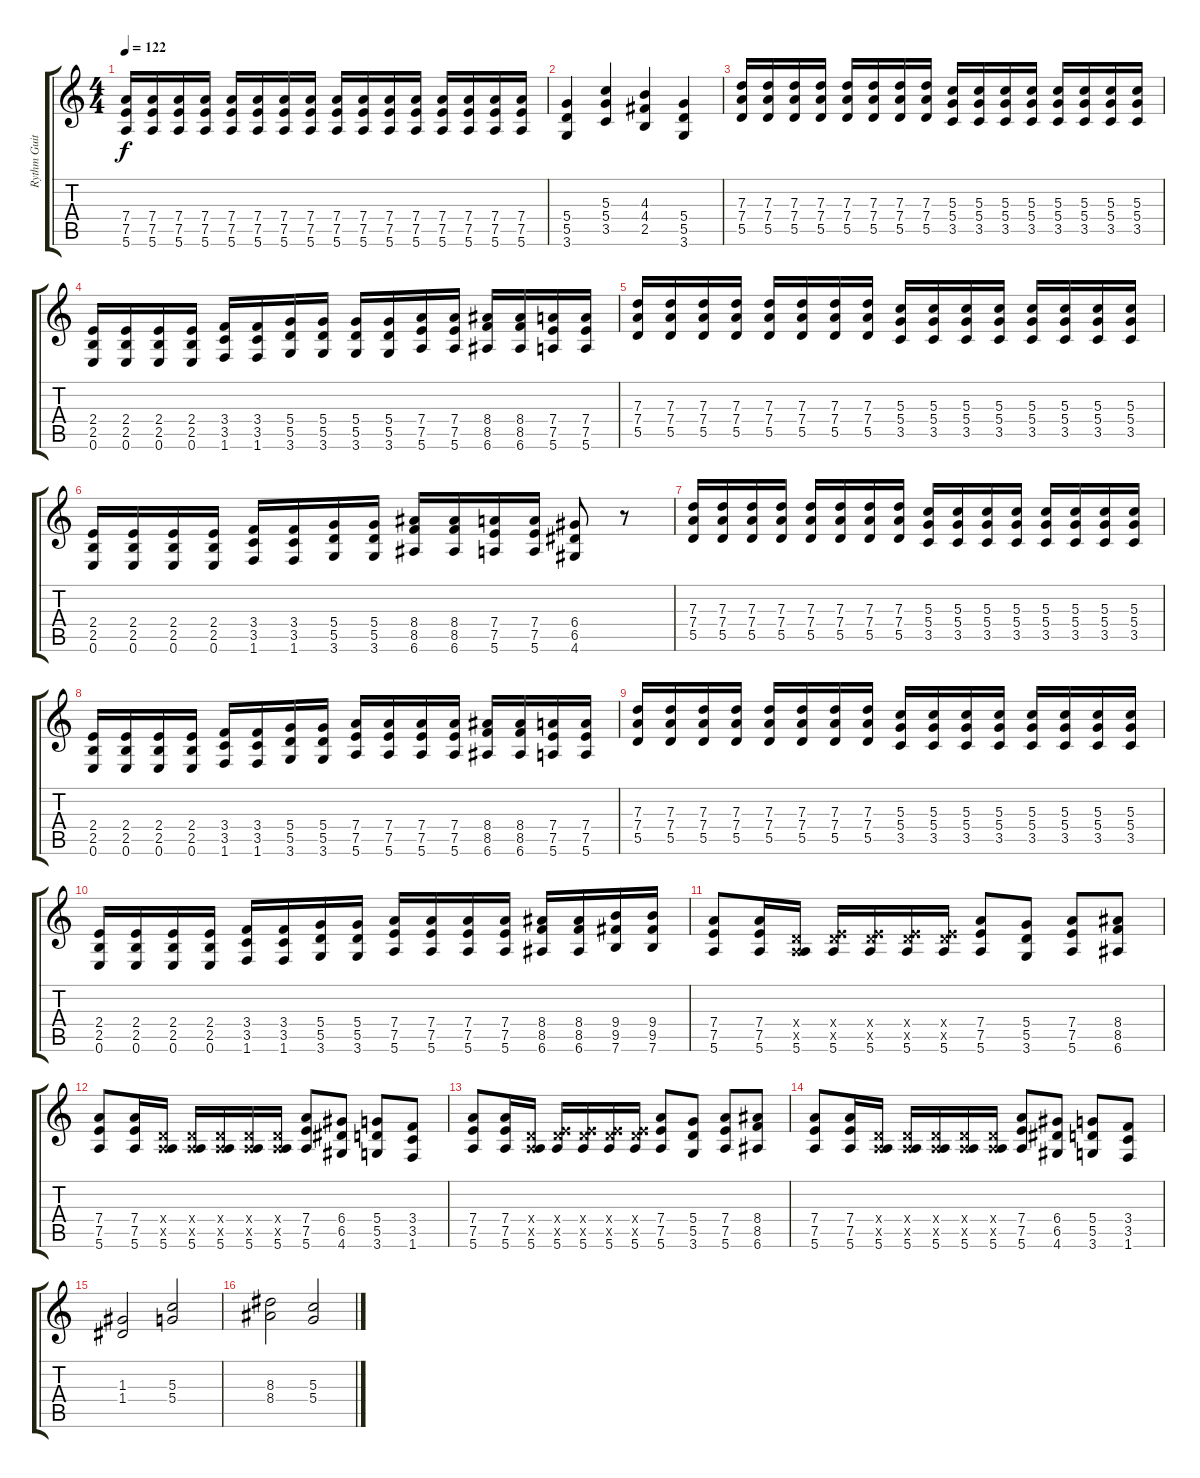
\track ("Rythm Guitar" "Rythm Guit") {instrument distortionguitar}
\staff {score tabs}
\tuning (E4 B3 G3 D3 A2 E2) {hide}
\ts (4 4)
\tempo 122
\clef g2
\ks c
(7.4 7.5 5.6).16{dy f} (7.4 7.5 5.6).16 (7.4 7.5 5.6).16 (7.4 7.5 5.6).16 (7.4 7.5 5.6).16 (7.4 7.5 5.6).16 (7.4 7.5 5.6).16 (7.4 7.5 5.6).16 (7.4 7.5 5.6).16 (7.4 7.5 5.6).16 (7.4 7.5 5.6).16 (7.4 7.5 5.6).16 (7.4 7.5 5.6).16 (7.4 7.5 5.6).16 (7.4 7.5 5.6).16 (7.4 7.5 5.6).16 |
(5.4 5.5 3.6).4 (5.3 5.4 3.5).4 (4.3 4.4 2.5).4 (5.4 5.5 3.6).4 |
(7.3 7.4 5.5).16 (7.3 7.4 5.5).16 (7.3 7.4 5.5).16 (7.3 7.4 5.5).16 (7.3 7.4 5.5).16 (7.3 7.4 5.5).16 (7.3 7.4 5.5).16 (7.3 7.4 5.5).16 (5.3 5.4 3.5).16 (5.3 5.4 3.5).16 (5.3 5.4 3.5).16 (5.3 5.4 3.5).16 (5.3 5.4 3.5).16 (5.3 5.4 3.5).16 (5.3 5.4 3.5).16 (5.3 5.4 3.5).16 |
(2.4 2.5 0.6).16 (2.4 2.5 0.6).16 (2.4 2.5 0.6).16 (2.4 2.5 0.6).16 (3.4 3.5 1.6).16 (3.4 3.5 1.6).16 (5.4 5.5 3.6).16 (5.4 5.5 3.6).16 (5.4 5.5 3.6).16 (5.4 5.5 3.6).16 (7.4 7.5 5.6).16 (7.4 7.5 5.6).16 (8.4 8.5 6.6).16 (8.4 8.5 6.6).16 (7.4 7.5 5.6).16 (7.4 7.5 5.6).16 |
(7.3 7.4 5.5).16 (7.3 7.4 5.5).16 (7.3 7.4 5.5).16 (7.3 7.4 5.5).16 (7.3 7.4 5.5).16 (7.3 7.4 5.5).16 (7.3 7.4 5.5).16 (7.3 7.4 5.5).16 (5.3 5.4 3.5).16 (5.3 5.4 3.5).16 (5.3 5.4 3.5).16 (5.3 5.4 3.5).16 (5.3 5.4 3.5).16 (5.3 5.4 3.5).16 (5.3 5.4 3.5).16 (5.3 5.4 3.5).16 |
(2.4 2.5 0.6).16 (2.4 2.5 0.6).16 (2.4 2.5 0.6).16 (2.4 2.5 0.6).16 (3.4 3.5 1.6).16 (3.4 3.5 1.6).16 (5.4 5.5 3.6).16 (5.4 5.5 3.6).16 (8.4 8.5 6.6).16 (8.4 8.5 6.6).16 (7.4 7.5 5.6).16 (7.4 7.5 5.6).16 (6.4 6.5 4.6).8 r.8 |
(7.3 7.4 5.5).16 (7.3 7.4 5.5).16 (7.3 7.4 5.5).16 (7.3 7.4 5.5).16 (7.3 7.4 5.5).16 (7.3 7.4 5.5).16 (7.3 7.4 5.5).16 (7.3 7.4 5.5).16 (5.3 5.4 3.5).16 (5.3 5.4 3.5).16 (5.3 5.4 3.5).16 (5.3 5.4 3.5).16 (5.3 5.4 3.5).16 (5.3 5.4 3.5).16 (5.3 5.4 3.5).16 (5.3 5.4 3.5).16 |
(2.4 2.5 0.6).16 (2.4 2.5 0.6).16 (2.4 2.5 0.6).16 (2.4 2.5 0.6).16 (3.4 3.5 1.6).16 (3.4 3.5 1.6).16 (5.4 5.5 3.6).16 (5.4 5.5 3.6).16 (7.4 7.5 5.6).16 (7.4 7.5 5.6).16 (7.4 7.5 5.6).16 (7.4 7.5 5.6).16 (8.4 8.5 6.6).16 (8.4 8.5 6.6).16 (7.4 7.5 5.6).16 (7.4 7.5 5.6).16 |
(7.3 7.4 5.5).16 (7.3 7.4 5.5).16 (7.3 7.4 5.5).16 (7.3 7.4 5.5).16 (7.3 7.4 5.5).16 (7.3 7.4 5.5).16 (7.3 7.4 5.5).16 (7.3 7.4 5.5).16 (5.3 5.4 3.5).16 (5.3 5.4 3.5).16 (5.3 5.4 3.5).16 (5.3 5.4 3.5).16 (5.3 5.4 3.5).16 (5.3 5.4 3.5).16 (5.3 5.4 3.5).16 (5.3 5.4 3.5).16 |
(2.4 2.5 0.6).16 (2.4 2.5 0.6).16 (2.4 2.5 0.6).16 (2.4 2.5 0.6).16 (3.4 3.5 1.6).16 (3.4 3.5 1.6).16 (5.4 5.5 3.6).16 (5.4 5.5 3.6).16 (7.4 7.5 5.6).16 (7.4 7.5 5.6).16 (7.4 7.5 5.6).16 (7.4 7.5 5.6).16 (8.4 8.5 6.6).16 (8.4 8.5 6.6).16 (9.4 9.5 7.6).16 (9.4 9.5 7.6).16 |
(7.4 7.5 5.6).8 (7.4 7.5 5.6).16 (0.4{x} 0.5{x} 5.6).16 (0.4{x} 7.5{x} 5.6).16 (0.4{x} 7.5{x} 5.6).16 (0.4{x} 7.5{x} 5.6).16 (0.4{x} 7.5{x} 5.6).16 (7.4 7.5 5.6).8 (5.4 5.5 3.6).8 (7.4 7.5 5.6).8 (8.4 8.5 6.6).8 |
(7.4 7.5 5.6).8 (7.4 7.5 5.6).16 (0.4{x} 0.5{x} 5.6).16 (0.4{x} 0.5{x} 5.6).16 (0.4{x} 0.5{x} 5.6).16 (0.4{x} 0.5{x} 5.6).16 (0.4{x} 0.5{x} 5.6).16 (7.4 7.5 5.6).8 (6.4 6.5 4.6).8 (5.4 5.5 3.6).8 (3.4 3.5 1.6).8 |
(7.4 7.5 5.6).8 (7.4 7.5 5.6).16 (0.4{x} 0.5{x} 5.6).16 (0.4{x} 7.5{x} 5.6).16 (0.4{x} 7.5{x} 5.6).16 (0.4{x} 7.5{x} 5.6).16 (0.4{x} 7.5{x} 5.6).16 (7.4 7.5 5.6).8 (5.4 5.5 3.6).8 (7.4 7.5 5.6).8 (8.4 8.5 6.6).8 |
(7.4 7.5 5.6).8 (7.4 7.5 5.6).16 (0.4{x} 0.5{x} 5.6).16 (0.4{x} 0.5{x} 5.6).16 (0.4{x} 0.5{x} 5.6).16 (0.4{x} 0.5{x} 5.6).16 (0.4{x} 0.5{x} 5.6).16 (7.4 7.5 5.6).8 (6.4 6.5 4.6).8 (5.4 5.5 3.6).8 (3.4 3.5 1.6).8 |
(1.3 1.4).2 (5.3 5.4).2 |
(8.3 8.4).2 (5.3 5.4).2
